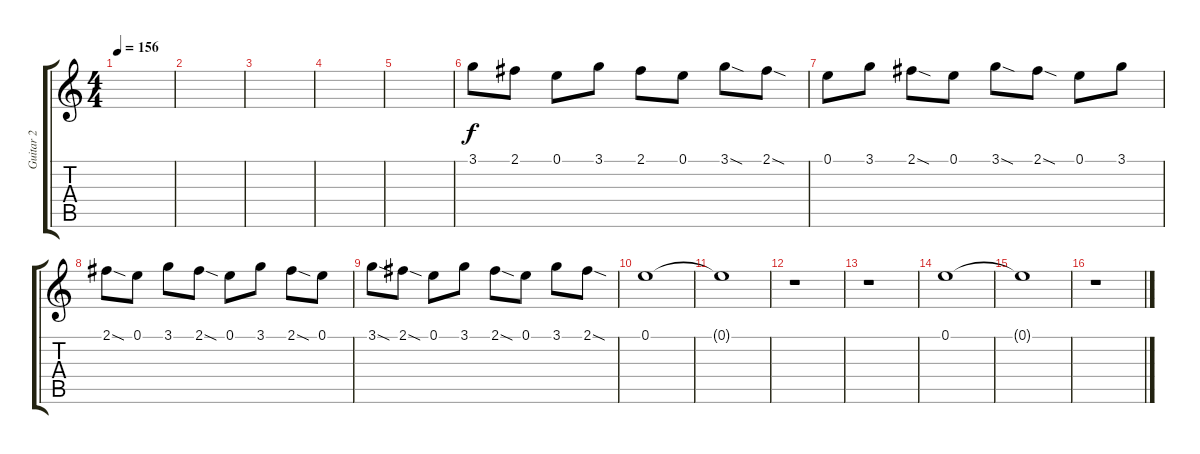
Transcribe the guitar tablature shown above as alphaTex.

\track ("Guitar 2" "Guitar 2") {instrument electricguitarclean}
\staff {score tabs}
\tuning (E4 B3 G3 D3 A2 E2) {hide}
\ts (4 4)
\tempo 156
\clef g2
\ks c
|
|
|
|
|
3.1.8 2.1.8 0.1.8 3.1.8 2.1.8 0.1.8 3.1{sod}.8 2.1{sod}.8 |
0.1.8 3.1.8 2.1{sod}.8 0.1.8 3.1{sod}.8 2.1{sod}.8 0.1.8 3.1.8 |
2.1{sod}.8 0.1.8 3.1.8 2.1{sod}.8 0.1.8 3.1.8 2.1{sod}.8 0.1.8 |
3.1{sod}.8 2.1{sod}.8 0.1.8 3.1.8 2.1{sod}.8 0.1.8 3.1.8 2.1{sod}.8 |
0.1.1 |
0.1{t}.1 |
r.1 |
r.1 |
0.1.1 |
0.1{t}.1 |
r.1
